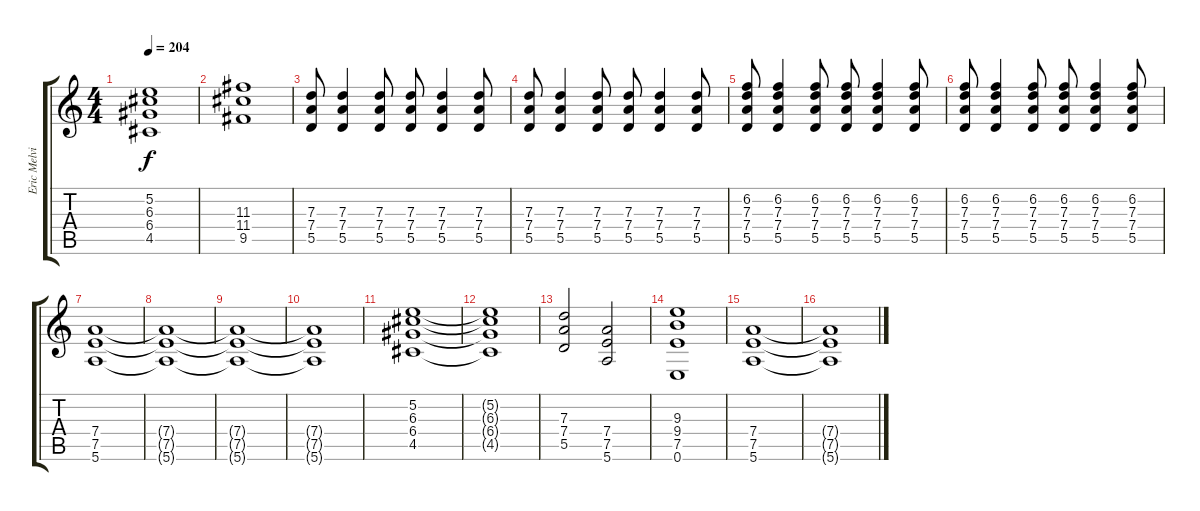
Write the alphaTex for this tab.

\track ("Eric Melvin" "Eric Melvi") {instrument distortionguitar}
\staff {score tabs}
\tuning (E4 B3 G3 D3 A2 E2) {hide}
\ts (4 4)
\tempo 204
\clef g2
\ks c
(5.2 6.3 6.4 4.5).1{dy f} |
(11.3 11.4 9.5).1 |
(7.3 7.4 5.5).8 (7.3 7.4 5.5).4 (7.3 7.4 5.5).8 (7.3 7.4 5.5).8 (7.3 7.4 5.5).4 (7.3 7.4 5.5).8 |
(7.3 7.4 5.5).8 (7.3 7.4 5.5).4 (7.3 7.4 5.5).8 (7.3 7.4 5.5).8 (7.3 7.4 5.5).4 (7.3 7.4 5.5).8 |
(6.2 7.3 7.4 5.5).8 (6.2 7.3 7.4 5.5).4 (6.2 7.3 7.4 5.5).8 (6.2 7.3 7.4 5.5).8 (6.2 7.3 7.4 5.5).4 (6.2 7.3 7.4 5.5).8 |
(6.2 7.3 7.4 5.5).8 (6.2 7.3 7.4 5.5).4 (6.2 7.3 7.4 5.5).8 (6.2 7.3 7.4 5.5).8 (6.2 7.3 7.4 5.5).4 (6.2 7.3 7.4 5.5).8 |
(7.4 7.5 5.6).1 |
(7.4{t} 7.5{t} 5.6{t}).1 |
(7.4{t} 7.5{t} 5.6{t}).1 |
(7.4{t} 7.5{t} 5.6{t}).1 |
(5.2 6.3 6.4 4.5).1 |
(5.2{t} 6.3{t} 6.4{t} 4.5{t}).1 |
(7.3 7.4 5.5).2 (7.4 7.5 5.6).2 |
(9.3 9.4 7.5 0.6).1 |
(7.4 7.5 5.6).1 |
(7.4{t} 7.5{t} 5.6{t}).1
